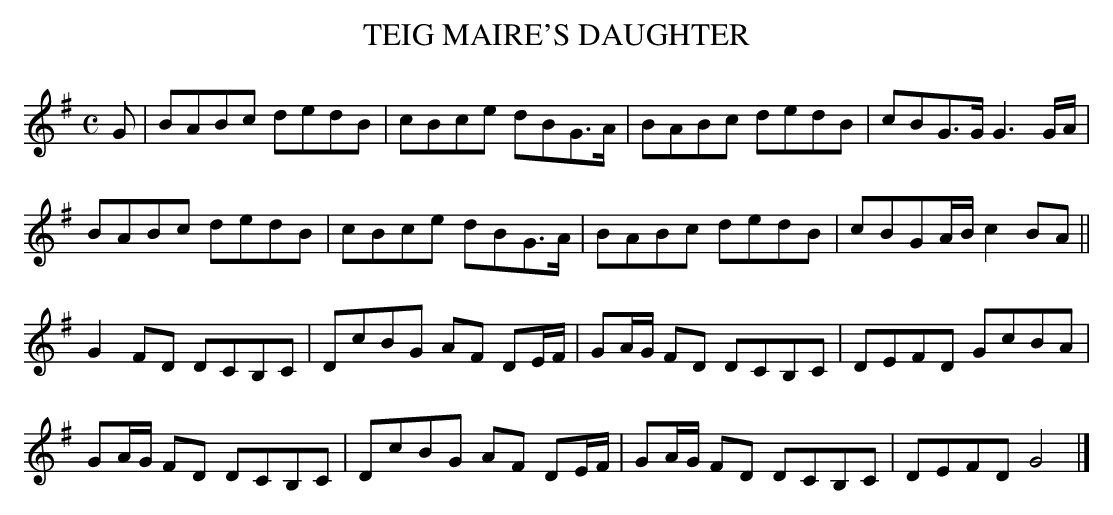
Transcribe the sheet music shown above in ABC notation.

X:1
T:TEIG MAIRE'S DAUGHTER
Y:"with expression"
M:C
L:1/8
K:G
G|BABc dedB|cBce dBG>A|BABc dedB|cBG>G G3G/A/|
BABc dedB|cBce dBG>A|BABc dedB|cBGA/B/ c2BA||
G2FD DCB,C|DcBG AF DE/F/|GA/G/ FD DCB,C|DEFD GcBA|
GA/G/ FD DCB,C|DcBG AF DE/F/|GA/G/ FD DCB,C|DEFD G4|]
